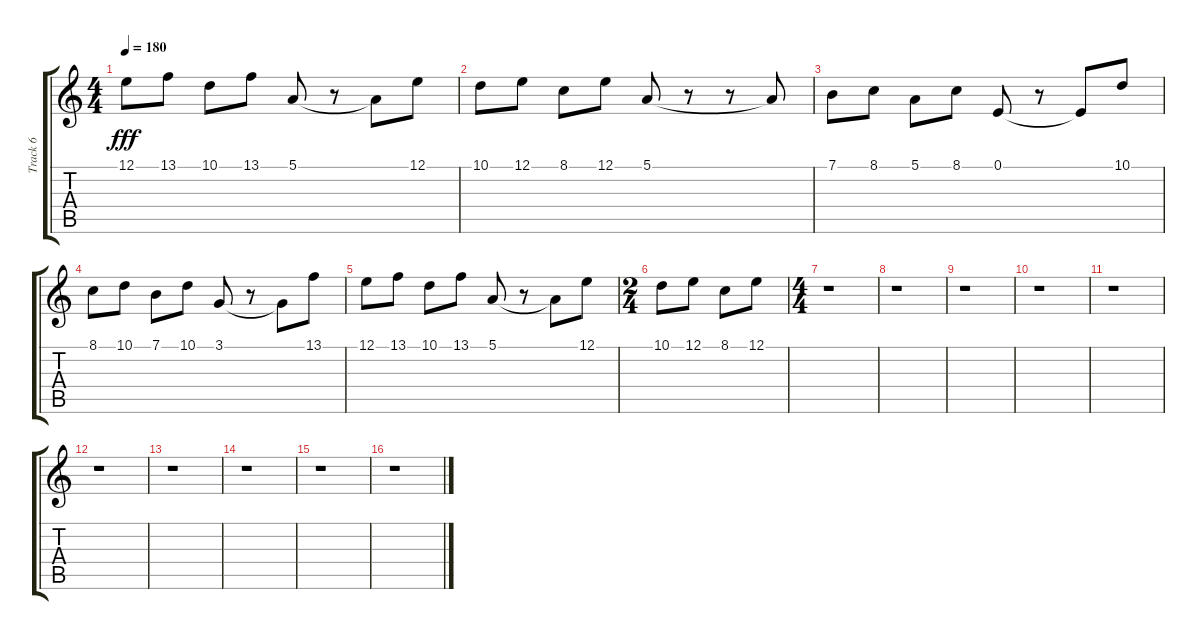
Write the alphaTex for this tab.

\track ("Track 6" "Track 6") {instrument stringensemble1}
\staff {score tabs}
\tuning (E4 B3 G3 D3 A2 E2) {hide}
\ts (4 4)
\tempo 180
\clef g2
\ks c
12.1.8{dy fff} 13.1.8 10.1.8 13.1.8 5.1.8 r.8 5.1{t}.8 12.1.8 |
10.1.8 12.1.8 8.1.8 12.1.8 5.1.8 r.8 r.8 5.1{t}.8 |
7.1.8 8.1.8 5.1.8 8.1.8 0.1.8 r.8 0.1{t}.8 10.1.8 |
8.1.8 10.1.8 7.1.8 10.1.8 3.1.8 r.8 3.1{t}.8 13.1.8 |
12.1.8 13.1.8 10.1.8 13.1.8 5.1.8 r.8 5.1{t}.8 12.1.8 |
\ts (2 4)
10.1.8 12.1.8 8.1.8 12.1.8 |
\ts (4 4)
r.1 |
r.1 |
r.1 |
r.1 |
r.1 |
r.1 |
r.1 |
r.1 |
r.1 |
r.1
